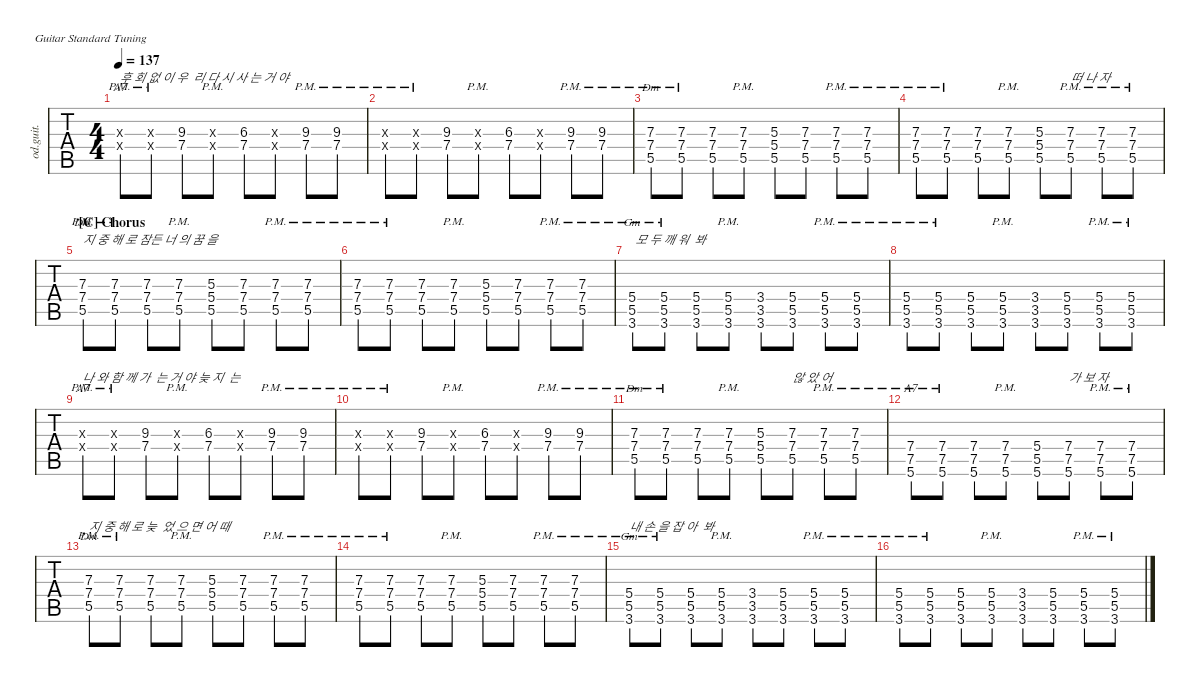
\defaultSystemsLayout 4
\hideDynamics
\bracketExtendMode nobrackets
\track ("Guitar3" "od.guit.") {instrument overdrivenguitar}
\staff {tabs}
\tuning (E4 B3 G3 D3 A2 E2)
\chord ("A7" x x x x x x)
\chord ("Dm" x x 7 7 5 x) {firstfret 5 showdiagram false showfingering false}
\chord ("Gm" x x x 5 5 3) {showdiagram false showfingering false}
\chord ("A7" x x x 7 7 5) {firstfret 5 showdiagram false showfingering false}
\ts (4 4)
\tempo 137
\clef g2
\ks f
(7.4{pm x acc forcenatural} 9.3{pm x acc forcenatural}).8{ch "A7" txt "후 회 없 이 우  리 다 시 사 는 거 야" dy mf} (7.4{pm x acc forcenatural} 9.3{pm x acc forcenatural}).8 (7.4{acc forcenatural} 9.3{acc forcenatural}).8 (7.4{pm x acc forcenatural} 9.3{pm x acc forcenatural}).8 (7.4{acc forcenatural} 6.3{acc b}).8 (7.4{x acc forcenatural} 9.3{x acc forcenatural}).8 (7.4{pm acc forcenatural} 9.3{pm acc forcenatural}).8 (7.4{pm acc forcenatural} 9.3{pm acc forcenatural}).8 |
(7.4{pm x acc forcenatural} 9.3{pm x acc forcenatural}).8 (7.4{pm x acc forcenatural} 9.3{pm x acc forcenatural}).8 (7.4{acc forcenatural} 9.3{acc forcenatural}).8 (7.4{pm x acc forcenatural} 9.3{pm x acc forcenatural}).8 (7.4{acc forcenatural} 6.3{acc b}).8 (7.4{x acc forcenatural} 9.3{x acc forcenatural}).8 (7.4{pm acc forcenatural} 9.3{pm acc forcenatural}).8 (7.4{pm acc forcenatural} 9.3{pm acc forcenatural}).8 |
(5.5{pm acc forcenatural} 7.4{pm acc forcenatural} 7.3{pm acc forcenatural}).8{ch "Dm"} (5.5{pm acc forcenatural} 7.4{pm acc forcenatural} 7.3{pm acc forcenatural}).8 (5.5{acc forcenatural} 7.4{acc forcenatural} 7.3{acc forcenatural}).8 (5.5{pm acc forcenatural} 7.4{pm acc forcenatural} 7.3{pm acc forcenatural}).8 (5.4{acc forcenatural} 5.3{acc forcenatural} 5.5{acc forcenatural}).8 (7.4{acc forcenatural} 5.5{acc forcenatural} 7.3{acc forcenatural}).8 (7.4{pm acc forcenatural} 5.5{pm acc forcenatural} 7.3{pm acc forcenatural}).8 (7.4{pm acc forcenatural} 5.5{pm acc forcenatural} 7.3{pm acc forcenatural}).8 |
(5.5{pm acc forcenatural} 7.4{pm acc forcenatural} 7.3{pm acc forcenatural}).8 (5.5{pm acc forcenatural} 7.4{pm acc forcenatural} 7.3{pm acc forcenatural}).8 (5.5{acc forcenatural} 7.4{acc forcenatural} 7.3{acc forcenatural}).8 (5.5{pm acc forcenatural} 7.4{pm acc forcenatural} 7.3{pm acc forcenatural}).8 (5.4{acc forcenatural} 5.3{acc forcenatural} 5.5{acc forcenatural}).8 (7.4{pm acc forcenatural} 5.5{pm acc forcenatural} 7.3{pm acc forcenatural}).8{txt "떠 나 자"} (7.4{pm acc forcenatural} 5.5{pm acc forcenatural} 7.3{pm acc forcenatural}).8 (7.4{pm acc forcenatural} 5.5{pm acc forcenatural} 7.3{pm acc forcenatural}).8 |
\section ("C" "Chorus")
(5.5{pm acc forcenatural} 7.4{pm acc forcenatural} 7.3{pm acc forcenatural}).8{ch "Dm" txt "지 중 해 로 잠든 너 의 꿈 을"} (5.5{pm acc forcenatural} 7.4{pm acc forcenatural} 7.3{pm acc forcenatural}).8 (5.5{acc forcenatural} 7.4{acc forcenatural} 7.3{acc forcenatural}).8 (5.5{pm acc forcenatural} 7.4{pm acc forcenatural} 7.3{pm acc forcenatural}).8 (5.4{acc forcenatural} 5.3{acc forcenatural} 5.5{acc forcenatural}).8 (7.4{acc forcenatural} 5.5{acc forcenatural} 7.3{acc forcenatural}).8 (7.4{pm acc forcenatural} 5.5{pm acc forcenatural} 7.3{pm acc forcenatural}).8 (7.4{pm acc forcenatural} 5.5{pm acc forcenatural} 7.3{pm acc forcenatural}).8 |
(5.5{pm acc forcenatural} 7.4{pm acc forcenatural} 7.3{pm acc forcenatural}).8 (5.5{pm acc forcenatural} 7.4{pm acc forcenatural} 7.3{pm acc forcenatural}).8 (5.5{acc forcenatural} 7.4{acc forcenatural} 7.3{acc forcenatural}).8 (5.5{pm acc forcenatural} 7.4{pm acc forcenatural} 7.3{pm acc forcenatural}).8 (5.4{acc forcenatural} 5.3{acc forcenatural} 5.5{acc forcenatural}).8 (7.4{acc forcenatural} 5.5{acc forcenatural} 7.3{acc forcenatural}).8 (7.4{pm acc forcenatural} 5.5{pm acc forcenatural} 7.3{pm acc forcenatural}).8 (7.4{pm acc forcenatural} 5.5{pm acc forcenatural} 7.3{pm acc forcenatural}).8 |
(5.5{pm acc forcenatural} 5.4{pm acc forcenatural} 3.6{pm acc forcenatural}).8{ch "Gm" txt " 모 두 깨 워  봐"} (5.5{pm acc forcenatural} 5.4{pm acc forcenatural} 3.6{pm acc forcenatural}).8 (5.5{acc forcenatural} 5.4{acc forcenatural} 3.6{acc forcenatural}).8 (5.5{pm acc forcenatural} 5.4{pm acc forcenatural} 3.6{pm acc forcenatural}).8 (3.4{acc forcenatural} 3.5{acc forcenatural} 3.6{acc forcenatural}).8 (5.4{acc forcenatural} 5.5{acc forcenatural} 3.6{acc forcenatural}).8 (5.4{pm acc forcenatural} 5.5{pm acc forcenatural} 3.6{pm acc forcenatural}).8 (5.4{pm acc forcenatural} 5.5{pm acc forcenatural} 3.6{pm acc forcenatural}).8 |
(5.5{pm acc forcenatural} 5.4{pm acc forcenatural} 3.6{pm acc forcenatural}).8 (5.5{pm acc forcenatural} 5.4{pm acc forcenatural} 3.6{pm acc forcenatural}).8 (5.5{acc forcenatural} 5.4{acc forcenatural} 3.6{acc forcenatural}).8 (5.5{pm acc forcenatural} 5.4{pm acc forcenatural} 3.6{pm acc forcenatural}).8 (3.4{acc forcenatural} 3.5{acc forcenatural} 3.6{acc forcenatural}).8 (5.4{acc forcenatural} 5.5{acc forcenatural} 3.6{acc forcenatural}).8 (5.4{pm acc forcenatural} 5.5{pm acc forcenatural} 3.6{pm acc forcenatural}).8 (5.4{pm acc forcenatural} 5.5{pm acc forcenatural} 3.6{pm acc forcenatural}).8 |
(7.4{pm x acc forcenatural} 9.3{pm x acc forcenatural}).8{ch "A7" txt "나 와 함 께 가  는 거 야 늦 지  는"} (7.4{pm x acc forcenatural} 9.3{pm x acc forcenatural}).8 (7.4{acc forcenatural} 9.3{acc forcenatural}).8 (7.4{pm x acc forcenatural} 9.3{pm x acc forcenatural}).8 (7.4{acc forcenatural} 6.3{acc b}).8 (7.4{x acc forcenatural} 9.3{x acc forcenatural}).8 (7.4{pm acc forcenatural} 9.3{pm acc forcenatural}).8 (7.4{pm acc forcenatural} 9.3{pm acc forcenatural}).8 |
(7.4{pm x acc forcenatural} 9.3{pm x acc forcenatural}).8 (7.4{pm x acc forcenatural} 9.3{pm x acc forcenatural}).8 (7.4{acc forcenatural} 9.3{acc forcenatural}).8 (7.4{pm x acc forcenatural} 9.3{pm x acc forcenatural}).8 (7.4{acc forcenatural} 6.3{acc b}).8 (7.4{x acc forcenatural} 9.3{x acc forcenatural}).8 (7.4{pm acc forcenatural} 9.3{pm acc forcenatural}).8 (7.4{pm acc forcenatural} 9.3{pm acc forcenatural}).8 |
(5.5{pm acc forcenatural} 7.4{pm acc forcenatural} 7.3{pm acc forcenatural}).8{ch "Dm"} (5.5{pm acc forcenatural} 7.4{pm acc forcenatural} 7.3{pm acc forcenatural}).8 (5.5{acc forcenatural} 7.4{acc forcenatural} 7.3{acc forcenatural}).8 (5.5{pm acc forcenatural} 7.4{pm acc forcenatural} 7.3{pm acc forcenatural}).8 (5.4{acc forcenatural} 5.3{acc forcenatural} 5.5{acc forcenatural}).8 (7.4{acc forcenatural} 5.5{acc forcenatural} 7.3{acc forcenatural}).8{txt "않 았 어"} (7.4{pm acc forcenatural} 5.5{pm acc forcenatural} 7.3{pm acc forcenatural}).8 (7.4{pm acc forcenatural} 5.5{pm acc forcenatural} 7.3{pm acc forcenatural}).8 |
(7.5{pm acc forcenatural} 7.4{pm acc forcenatural} 5.6{pm acc forcenatural}).8{ch "A7"} (7.5{pm acc forcenatural} 7.4{pm acc forcenatural} 5.6{pm acc forcenatural}).8 (7.5{acc forcenatural} 7.4{acc forcenatural} 5.6{acc forcenatural}).8 (7.5{pm acc forcenatural} 7.4{pm acc forcenatural} 5.6{pm acc forcenatural}).8 (5.4{acc forcenatural} 5.5{acc forcenatural} 5.6{acc forcenatural}).8 (7.4{acc forcenatural} 7.5{acc forcenatural} 5.6{acc forcenatural}).8{txt "가 보 자"} (7.4{pm acc forcenatural} 7.5{pm acc forcenatural} 5.6{pm acc forcenatural}).8 (7.4{pm acc forcenatural} 7.5{pm acc forcenatural} 5.6{pm acc forcenatural}).8 |
(5.5{pm acc forcenatural} 7.4{pm acc forcenatural} 7.3{pm acc forcenatural}).8{ch "Dm" txt "지 중 해 로 늦  었 으 면 어 때"} (5.5{pm acc forcenatural} 7.4{pm acc forcenatural} 7.3{pm acc forcenatural}).8 (5.5{acc forcenatural} 7.4{acc forcenatural} 7.3{acc forcenatural}).8 (5.5{pm acc forcenatural} 7.4{pm acc forcenatural} 7.3{pm acc forcenatural}).8 (5.4{acc forcenatural} 5.3{acc forcenatural} 5.5{acc forcenatural}).8 (7.4{acc forcenatural} 5.5{acc forcenatural} 7.3{acc forcenatural}).8 (7.4{pm acc forcenatural} 5.5{pm acc forcenatural} 7.3{pm acc forcenatural}).8 (7.4{pm acc forcenatural} 5.5{pm acc forcenatural} 7.3{pm acc forcenatural}).8 |
(5.5{pm acc forcenatural} 7.4{pm acc forcenatural} 7.3{pm acc forcenatural}).8 (5.5{pm acc forcenatural} 7.4{pm acc forcenatural} 7.3{pm acc forcenatural}).8 (5.5{acc forcenatural} 7.4{acc forcenatural} 7.3{acc forcenatural}).8 (5.5{pm acc forcenatural} 7.4{pm acc forcenatural} 7.3{pm acc forcenatural}).8 (5.4{acc forcenatural} 5.3{acc forcenatural} 5.5{acc forcenatural}).8 (7.4{acc forcenatural} 5.5{acc forcenatural} 7.3{acc forcenatural}).8 (7.4{pm acc forcenatural} 5.5{pm acc forcenatural} 7.3{pm acc forcenatural}).8 (7.4{pm acc forcenatural} 5.5{pm acc forcenatural} 7.3{pm acc forcenatural}).8 |
(5.5{pm acc forcenatural} 5.4{pm acc forcenatural} 3.6{pm acc forcenatural}).8{ch "Gm" txt "내 손 을 잡 아  봐"} (5.5{pm acc forcenatural} 5.4{pm acc forcenatural} 3.6{pm acc forcenatural}).8 (5.5{acc forcenatural} 5.4{acc forcenatural} 3.6{acc forcenatural}).8 (5.5{pm acc forcenatural} 5.4{pm acc forcenatural} 3.6{pm acc forcenatural}).8 (3.4{acc forcenatural} 3.5{acc forcenatural} 3.6{acc forcenatural}).8 (5.4{acc forcenatural} 5.5{acc forcenatural} 3.6{acc forcenatural}).8 (5.4{pm acc forcenatural} 5.5{pm acc forcenatural} 3.6{pm acc forcenatural}).8 (5.4{pm acc forcenatural} 5.5{pm acc forcenatural} 3.6{pm acc forcenatural}).8 |
(5.5{pm acc forcenatural} 5.4{pm acc forcenatural} 3.6{pm acc forcenatural}).8 (5.5{pm acc forcenatural} 5.4{pm acc forcenatural} 3.6{pm acc forcenatural}).8 (5.5{acc forcenatural} 5.4{acc forcenatural} 3.6{acc forcenatural}).8 (5.5{pm acc forcenatural} 5.4{pm acc forcenatural} 3.6{pm acc forcenatural}).8 (3.4{acc forcenatural} 3.5{acc forcenatural} 3.6{acc forcenatural}).8 (5.4{acc forcenatural} 5.5{acc forcenatural} 3.6{acc forcenatural}).8 (5.4{pm acc forcenatural} 5.5{pm acc forcenatural} 3.6{pm acc forcenatural}).8 (5.4{pm acc forcenatural} 5.5{pm acc forcenatural} 3.6{pm acc forcenatural}).8
